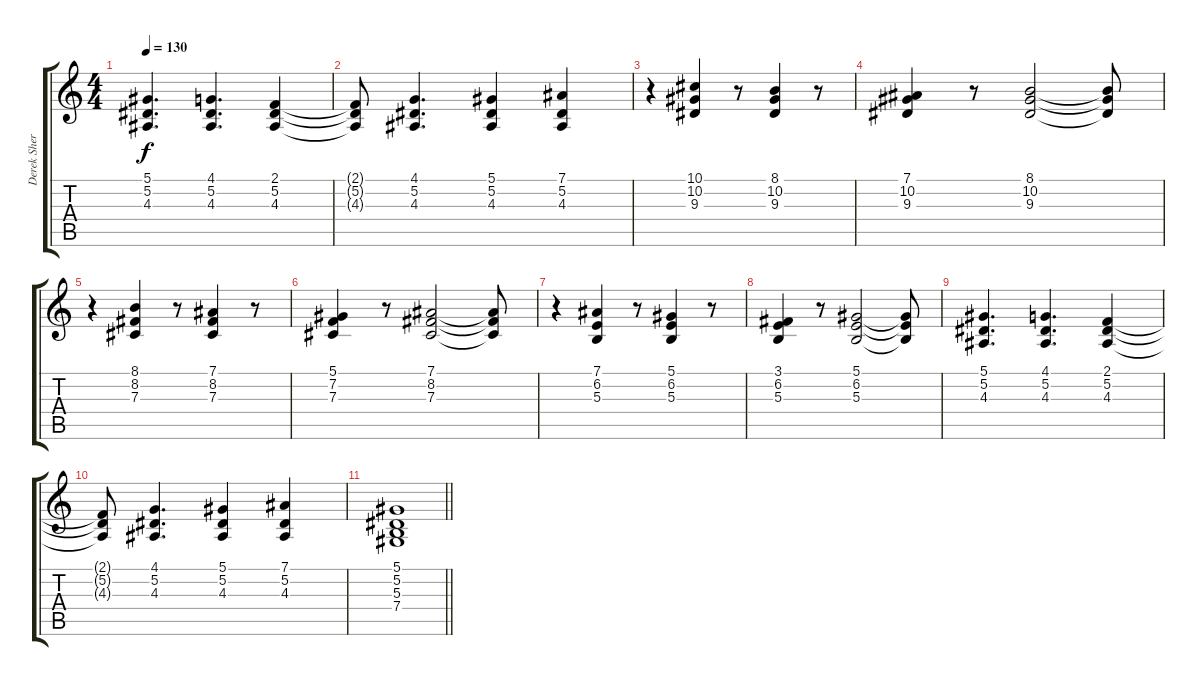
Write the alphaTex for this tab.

\track ("Derek Sherinian" "Derek Sher") {instrument synthbrass1}
\staff {score tabs}
\tuning (Eb4 Bb3 Gb3 Db3 Ab2 Eb2) {hide}
\ts (4 4)
\tempo 130
\clef g2
\ks c
(5.1 5.2 4.3).4{d dy f} (4.1 5.2 4.3).4{d} (2.1 5.2 4.3).4 |
(2.1{t} 5.2{t} 4.3{t}).8 (4.1 5.2 4.3).4{d} (5.1 5.2 4.3).4 (7.1 5.2 4.3).4 |
r.4 (10.1 10.2 9.3).4 r.8 (8.1 10.2 9.3).4 r.8 |
(7.1 10.2 9.3).4 r.8 (8.1 10.2 9.3).2 (8.1{t} 10.2{t} 9.3{t}).8 |
r.4 (8.1 8.2 7.3).4 r.8 (7.1 8.2 7.3).4 r.8 |
(5.1 7.2 7.3).4 r.8 (7.1 8.2 7.3).2 (7.1{t} 8.2{t} 7.3{t}).8 |
r.4 (7.1 6.2 5.3).4 r.8 (5.1 6.2 5.3).4 r.8 |
(3.1 6.2 5.3).4 r.8 (5.1 6.2 5.3).2 (5.1{t} 6.2{t} 5.3{t}).8 |
(5.1 5.2 4.3).4{d} (4.1 5.2 4.3).4{d} (2.1 5.2 4.3).4 |
(2.1{t} 5.2{t} 4.3{t}).8 (4.1 5.2 4.3).4{d} (5.1 5.2 4.3).4 (7.1 5.2 4.3).4 |
\barLineRight lightlight
(5.1 5.2 5.3 7.4).1
